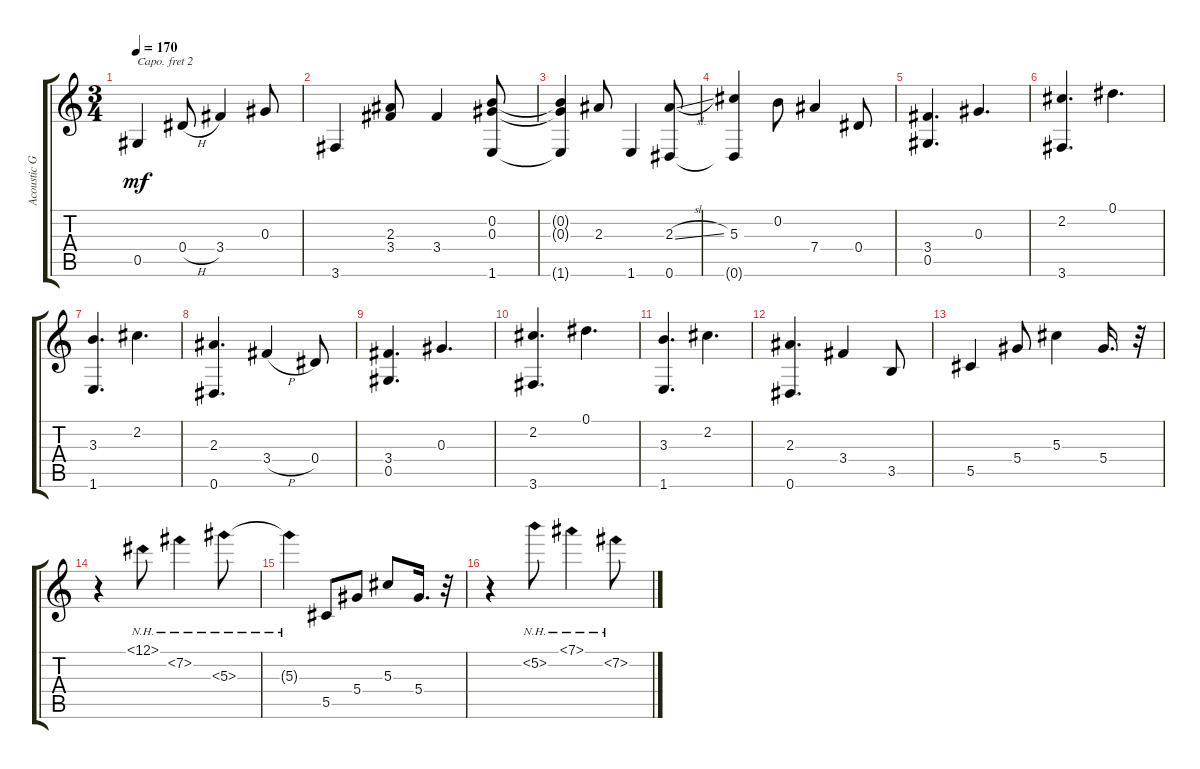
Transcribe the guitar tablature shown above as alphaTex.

\track ("Acoustic Guitar" "Acoustic G") {instrument acousticguitarsteel}
\staff {score tabs}
\capo 2
\tuning (Db4 A3 Gb3 Db3 Gb2 Db2) {hide}
\ts (3 4)
\tempo 170
\clef g2
\ks c
0.5.4{dy mf} 0.4{h}.8 3.4.4 0.3.8 |
3.6.4 (2.3 3.4).8 3.4.4 (0.2 0.3 1.6).8 |
(0.2{t} 0.3{t} 1.6{t}).4 2.3.8 1.6.4 (2.3{sl} 0.6).8 |
(5.3 0.6{t}).4 0.2.8 7.4.4 0.4.8 |
(3.4 0.5).4{d} 0.3.4{d} |
(2.2 3.6).4{d} 0.1.4{d} |
(3.3 1.6).4{d} 2.2.4{d} |
(2.3 0.6).4{d} 3.4{h}.4 0.4.8 |
(3.4 0.5).4{d} 0.3.4{d} |
(2.2 3.6).4{d} 0.1.4{d} |
(3.3 1.6).4{d} 2.2.4{d} |
(2.3 0.6).4{d} 3.4.4 3.5.8 |
5.5.4 5.4.8 5.3.4 5.4.16{d} r.32 |
r.4 12.1{nh}.8 7.2{nh}.4 5.3{nh}.8 |
5.3{nh t}.4 5.5.8 5.4.8 5.3.8 5.4.16{d} r.32 |
r.4 5.2{nh}.8 7.1{nh}.4 7.2{nh}.8
